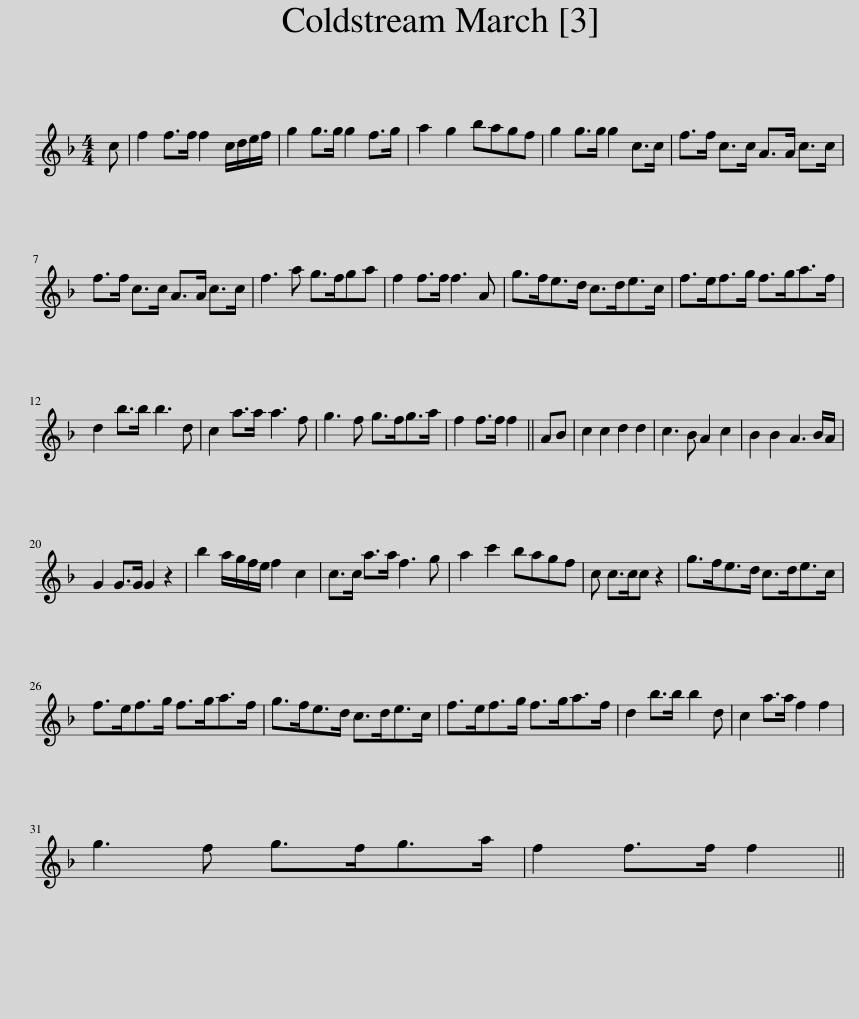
X:1
L:1/8
M:4/4
I:linebreak $
K:F
V:1 treble
V:1
 c | f2 f>f f2 c/d/e/f/ | g2 g>g g2 f>g | a2 g2 bagf | g2 g>g g2 c>c | %5
 f>f c>c A>A c>c |$ f>f c>c A>A c>c | f3 a g>fga | f2 f>f f3 A | g>fe>d c>de>c | %10
 f>ef>g f>ga>f |$ d2 b>b b3 d | c2 a>a a3 f | g3 f g>fg>a | f2 f>f f2 || %15
 AB | c2 c2 d2 d2 | c3 B A2 c2 | B2 B2 A3 B/A/ |$ G2 G>G G2 z2 | %20
 b2 a/g/f/e/ f2 c2 | c>c a>a f3 g | a2 c'2 bagf | c c>cc z2 | g>fe>d c>de>c |$ %25
 f>ef>g f>ga>f | g>fe>d c>de>c | f>ef>g f>ga>f | d2 b>b b2 d | c2 a>a f2 f2 |$ %30
 g3 f g>fg>a | f2 f>f f2 || %32
